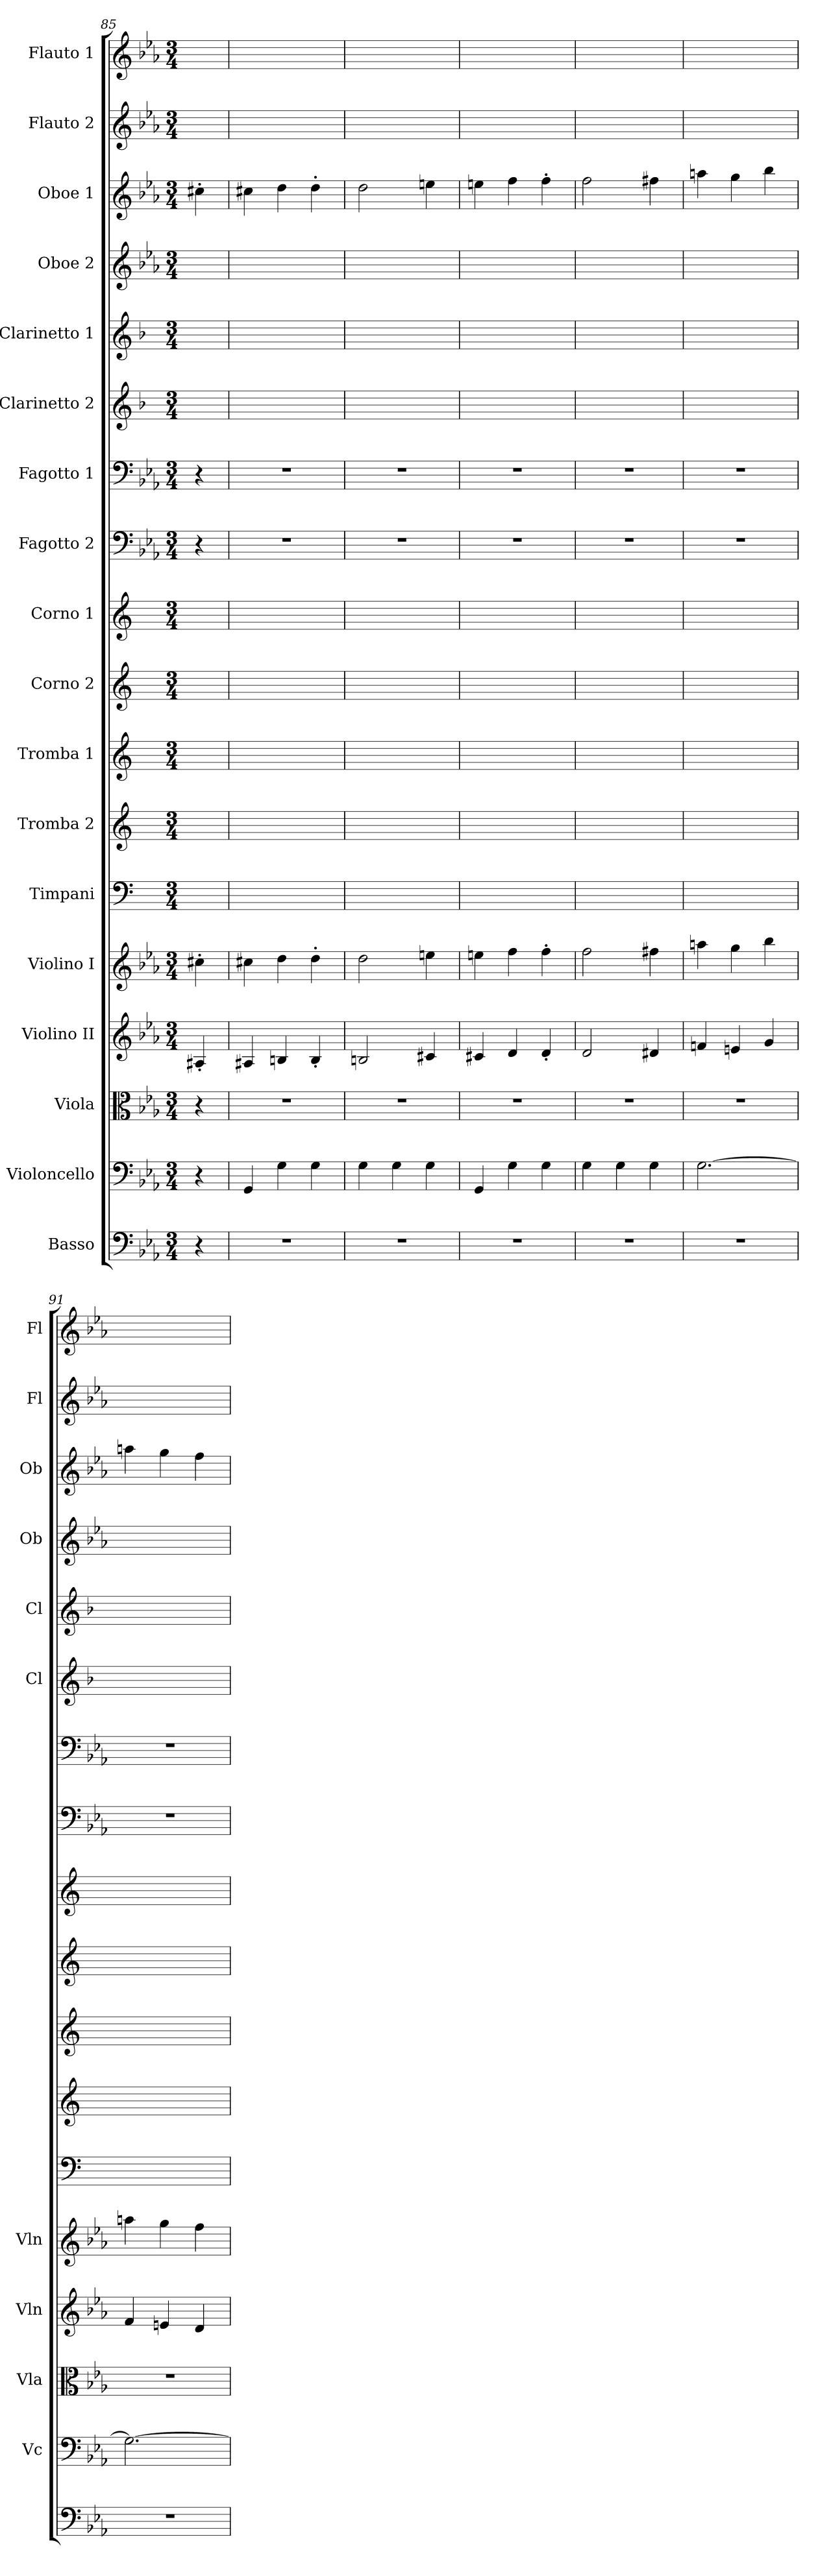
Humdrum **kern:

**kern	**kern	**kern	**kern	**kern	**kern	**kern	**kern	**kern	**kern	**kern	**kern	**kern	**kern	**kern	**kern	**kern	**kern
*part18	*part17	*part16	*part15	*part14	*part13	*part12	*part11	*part10	*part9	*part8	*part7	*part6	*part5	*part4	*part3	*part2	*part1
*staff18	*staff17	*staff16	*staff15	*staff14	*staff13	*staff12	*staff11	*staff10	*staff9	*staff8	*staff7	*staff6	*staff5	*staff4	*staff3	*staff2	*staff1
*I"Basso	*I"Violoncello	*I"Viola	*I"Violino II	*I"Violino I	*I"Timpani	*I"Tromba 2	*I"Tromba 1	*I"Corno 2	*I"Corno 1	*I"Fagotto 2	*I"Fagotto 1	*I"Clarinetto 2	*I"Clarinetto 1	*I"Oboe 2	*I"Oboe 1	*I"Flauto 2	*I"Flauto 1
*	*I'Vc	*I'Vla	*I'Vln	*I'Vln	*	*	*	*	*	*	*	*I'Cl	*I'Cl	*I'Ob	*I'Ob	*I'Fl	*I'Fl
*clefF4	*clefF4	*clefC3	*clefG2	*clefG2	*clefF4	*clefG2	*clefG2	*clefG2	*clefG2	*clefF4	*clefF4	*clefG2	*clefG2	*clefG2	*clefG2	*clefG2	*clefG2
*ITrd7c12	*	*	*	*	*	*ITrd-2c-3	*ITrd-2c-3	*ITrd5c9	*ITrd5c9	*	*	*ITrd1c2	*ITrd1c2	*	*	*	*
*k[b-e-a-]	*k[b-e-a-]	*k[b-e-a-]	*k[b-e-a-]	*k[b-e-a-]	*	*	*	*	*	*k[b-e-a-]	*k[b-e-a-]	*k[b-e-a-]	*k[b-e-a-]	*k[b-e-a-]	*k[b-e-a-]	*k[b-e-a-]	*k[b-e-a-]
*M3/4	*M3/4	*M3/4	*M3/4	*M3/4	*M3/4	*M3/4	*M3/4	*M3/4	*M3/4	*M3/4	*M3/4	*M3/4	*M3/4	*M3/4	*M3/4	*M3/4	*M3/4
=85	=85	=85	=85	=85	=85	=85	=85	=85	=85	=85	=85	=85	=85	=85	=85	=85	=85
4r	4r	4r	4A#X'	4cc#X'	4ryy	4ryy	4ryy	4ryy	4ryy	4r	4r	4ryy	4ryy	4ryy	4cc#X'	4ryy	4ryy
=86	=86	=86	=86	=86	=86	=86	=86	=86	=86	=86	=86	=86	=86	=86	=86	=86	=86
2.r	4GG	2.r	4A#X	4cc#X	2.ryy	2.ryy	2.ryy	2.ryy	2.ryy	2.r	2.r	2.ryy	2.ryy	2.ryy	4cc#X	2.ryy	2.ryy
.	4G	.	4Bn	4dd	.	.	.	.	.	.	.	.	.	.	4dd	.	.
.	4G	.	4B'	4dd'	.	.	.	.	.	.	.	.	.	.	4dd'	.	.
=87	=87	=87	=87	=87	=87	=87	=87	=87	=87	=87	=87	=87	=87	=87	=87	=87	=87
2.r	4G	2.r	2Bn	2dd	2.ryy	2.ryy	2.ryy	2.ryy	2.ryy	2.r	2.r	2.ryy	2.ryy	2.ryy	2dd	2.ryy	2.ryy
.	4G	.	.	.	.	.	.	.	.	.	.	.	.	.	.	.	.
.	4G	.	4c#X	4een	.	.	.	.	.	.	.	.	.	.	4een	.	.
=88	=88	=88	=88	=88	=88	=88	=88	=88	=88	=88	=88	=88	=88	=88	=88	=88	=88
2.r	4GG	2.r	4c#X	4een	2.ryy	2.ryy	2.ryy	2.ryy	2.ryy	2.r	2.r	2.ryy	2.ryy	2.ryy	4een	2.ryy	2.ryy
.	4G	.	4d	4ff	.	.	.	.	.	.	.	.	.	.	4ff	.	.
.	4G	.	4d'	4ff'	.	.	.	.	.	.	.	.	.	.	4ff'	.	.
=89	=89	=89	=89	=89	=89	=89	=89	=89	=89	=89	=89	=89	=89	=89	=89	=89	=89
2.r	4G	2.r	2d	2ff	2.ryy	2.ryy	2.ryy	2.ryy	2.ryy	2.r	2.r	2.ryy	2.ryy	2.ryy	2ff	2.ryy	2.ryy
.	4G	.	.	.	.	.	.	.	.	.	.	.	.	.	.	.	.
.	4G	.	4d#X	4ff#X	.	.	.	.	.	.	.	.	.	.	4ff#X	.	.
=90	=90	=90	=90	=90	=90	=90	=90	=90	=90	=90	=90	=90	=90	=90	=90	=90	=90
2.r	[2.G	2.r	4fn	4aan	2.ryy	2.ryy	2.ryy	2.ryy	2.ryy	2.r	2.r	2.ryy	2.ryy	2.ryy	4aan	2.ryy	2.ryy
.	.	.	4en	4gg	.	.	.	.	.	.	.	.	.	.	4gg	.	.
.	.	.	4g	4bb-	.	.	.	.	.	.	.	.	.	.	4bb-	.	.
=91	=91	=91	=91	=91	=91	=91	=91	=91	=91	=91	=91	=91	=91	=91	=91	=91	=91
2.r	2.G_	2.r	4f	4aan	2.ryy	2.ryy	2.ryy	2.ryy	2.ryy	2.r	2.r	2.ryy	2.ryy	2.ryy	4aan	2.ryy	2.ryy
.	.	.	4en	4gg	.	.	.	.	.	.	.	.	.	.	4gg	.	.
.	.	.	4d	4ff	.	.	.	.	.	.	.	.	.	.	4ff	.	.
=	=	=	=	=	=	=	=	=	=	=	=	=	=	=	=	=	=
*-	*-	*-	*-	*-	*-	*-	*-	*-	*-	*-	*-	*-	*-	*-	*-	*-	*-
